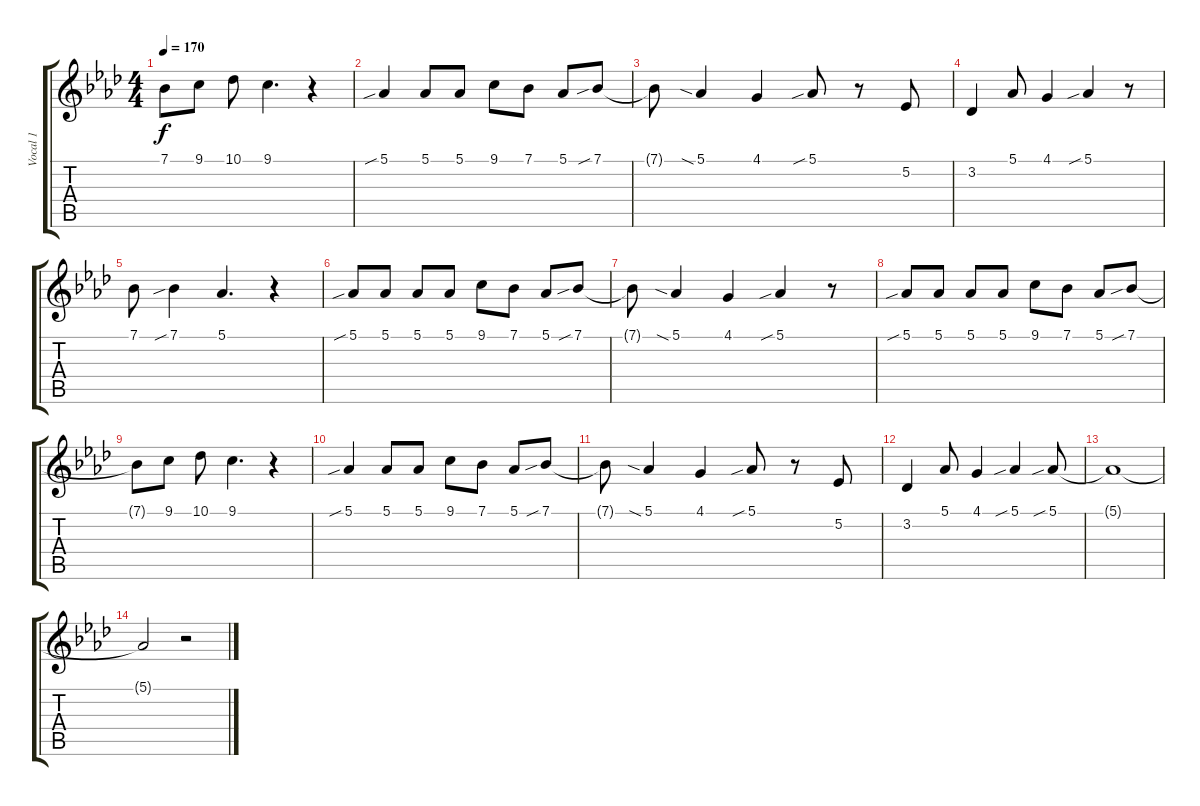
\track ("Vocal 1" "Vocal 1") {instrument clarinet}
\staff {score tabs}
\tuning (Eb4 Bb3 Gb3 Db3 Ab2 Eb2) {hide}
\ts (4 4)
\tempo 170
\clef g2
\ks ab
7.1{t}.8{dy f} 9.1.8 10.1.8 9.1.4{d} r.4 |
5.1{sib}.4 5.1.8 5.1.8 9.1.8 7.1.8 5.1.8 7.1{sib}.8 |
7.1{t}.8 5.1{sia}.4 4.1.4 5.1{sib}.8 r.8 5.2.8 |
3.2.4 5.1.8 4.1.4 5.1{sib}.4 r.8 |
7.1.8 7.1{sib}.4 5.1.4{d} r.4 |
5.1{sib}.8 5.1.8 5.1.8 5.1.8 9.1.8 7.1.8 5.1.8 7.1{sib}.8 |
7.1{t}.8 5.1{sia}.4 4.1.4 5.1{sib}.4 r.8 |
5.1{sib}.8 5.1.8 5.1.8 5.1.8 9.1.8 7.1.8 5.1.8 7.1{sib}.8 |
7.1{t}.8 9.1.8 10.1.8 9.1.4{d} r.4 |
5.1{sib}.4 5.1.8 5.1.8 9.1.8 7.1.8 5.1.8 7.1{sib}.8 |
7.1{t}.8 5.1{sia}.4 4.1.4 5.1{sib}.8 r.8 5.2.8 |
3.2.4 5.1.8 4.1.4 5.1{sib}.4 5.1{sib}.8 |
5.1{t}.1 |
5.1{t}.2 r.2
